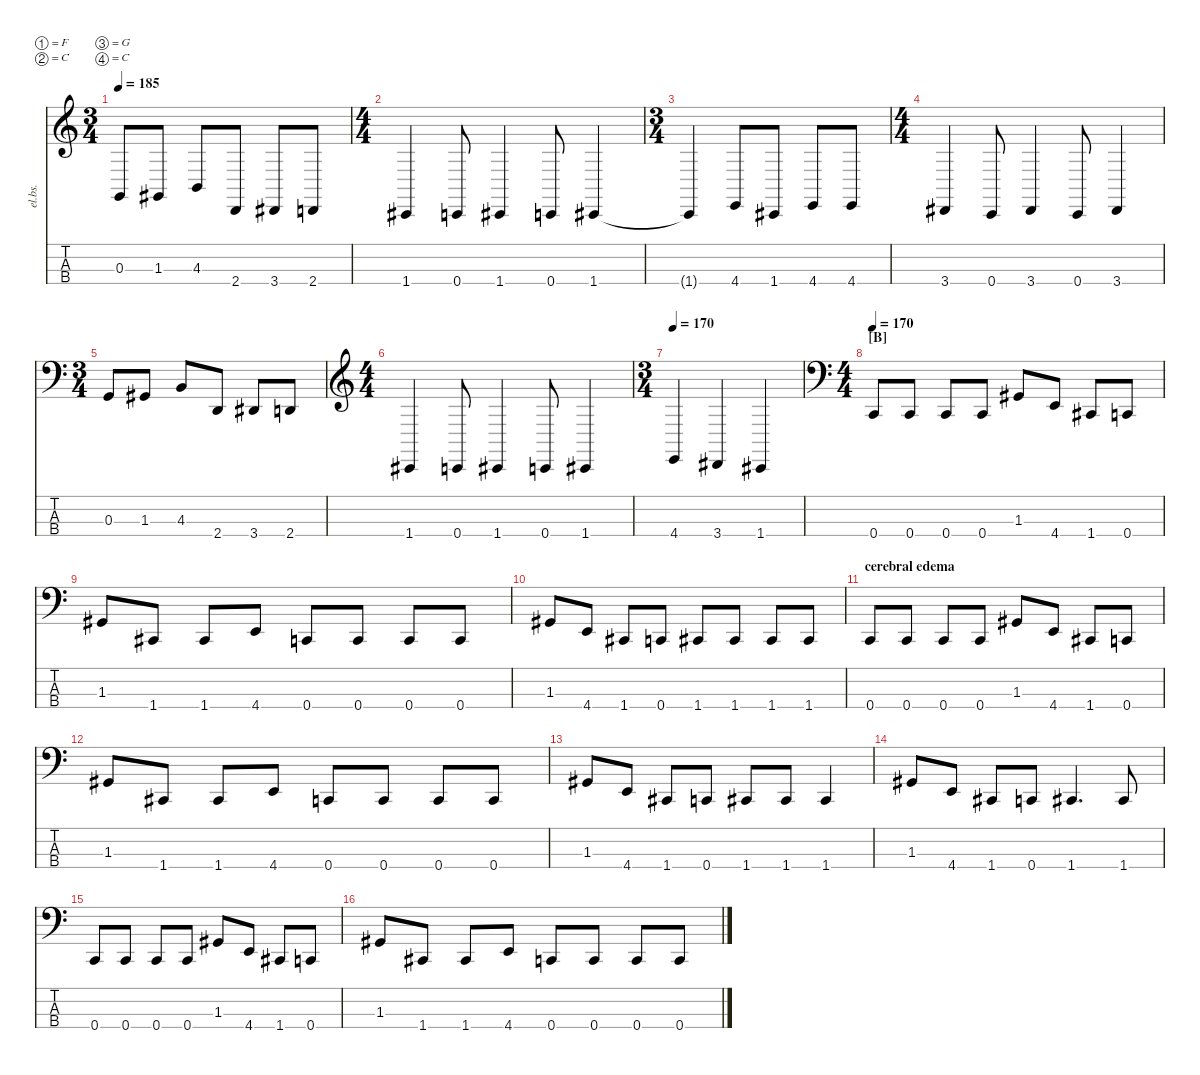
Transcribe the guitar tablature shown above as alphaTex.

\defaultSystemsLayout 4
\hideDynamics
\bracketExtendMode nobrackets
\otherSystemsTrackNameOrientation horizontal
\track ("Electric Bass" "el.bs.") {solo instrument electricbassfinger}
\staff {score tabs}
\tuning (F2 C2 G1 C1)
\ts (3 4)
\beaming (8 2 2 2)
\tempo 185
\clef g2
\ks c
0.3.8{dy mf beam Up} 1.3{acc #}.8{beam Up} 4.3.8{beam Up} 2.4.8{beam Up} 3.4{acc #}.8{beam Up} 2.4.8{beam Up} |
\ts (4 4)
\beaming (8 2 2 2 2)
1.4{acc #}.4{beam Up} 0.4.8{beam Up} 1.4{acc #}.4{beam Up} 0.4.8{beam Up} 1.4{acc #}.4{beam Up} |
\ts (3 4)
\beaming (8 2 2 2)
1.4{t acc #}.4{beam Up} 4.4.8{beam Up} 1.4{acc #}.8{beam Up} 4.4.8{beam Up} 4.4.8{beam Up} |
\ts (4 4)
\beaming (8 2 2 2 2)
3.4{acc #}.4{beam Up} 0.4.8{beam Up} 3.4{acc #}.4{beam Up} 0.4.8{beam Up} 3.4{acc #}.4{beam Up} |
\ts (3 4)
\beaming (8 2 2 2)
\clef f4
0.3.8{beam Up} 1.3{acc #}.8{beam Up} 4.3.8{beam Up} 2.4.8{beam Up} 3.4{acc #}.8{beam Up} 2.4.8{beam Up} |
\ts (4 4)
\beaming (8 2 2 2 2)
\clef g2
1.4{acc #}.4{beam Up} 0.4.8{beam Up} 1.4{acc #}.4{beam Up} 0.4.8{beam Up} 1.4{acc #}.4{beam Up} |
\ts (3 4)
\beaming (8 2 2 2)
\tempo 170
4.4.4{beam Up} 3.4{acc #}.4{beam Up} 1.4{acc #}.4{beam Up} |
\ts (4 4)
\beaming (8 2 2 2 2)
\section ("B" "")
\tempo 170
\clef f4
0.4.8{beam Up} 0.4.8{beam Up} 0.4.8{beam Up} 0.4.8{beam Up} 1.3{acc #}.8{beam Up} 4.4.8{beam Up} 1.4{acc #}.8{beam Up} 0.4.8{beam Up} |
1.3{acc #}.8{beam Up} 1.4{acc #}.8{beam Up} 1.4{acc #}.8{beam Up} 4.4.8{beam Up} 0.4.8{beam Up} 0.4.8{beam Up} 0.4.8{beam Up} 0.4.8{beam Up} |
1.3{acc #}.8{beam Up} 4.4.8{beam Up} 1.4{acc #}.8{beam Up} 0.4.8{beam Up} 1.4{acc #}.8{beam Up} 1.4{acc #}.8{beam Up} 1.4{acc #}.8{beam Up} 1.4{acc #}.8{beam Up} |
\section ("" "cerebral edema")
0.4.8{beam Up} 0.4.8{beam Up} 0.4.8{beam Up} 0.4.8{beam Up} 1.3{acc #}.8{beam Up} 4.4.8{beam Up} 1.4{acc #}.8{beam Up} 0.4.8{beam Up} |
1.3{acc #}.8{beam Up} 1.4{acc #}.8{beam Up} 1.4{acc #}.8{beam Up} 4.4.8{beam Up} 0.4.8{beam Up} 0.4.8{beam Up} 0.4.8{beam Up} 0.4.8{beam Up} |
1.3{acc #}.8{beam Up} 4.4.8{beam Up} 1.4{acc #}.8{beam Up} 0.4.8{beam Up} 1.4{acc #}.8{beam Up} 1.4{acc #}.8{beam Up} 1.4{acc #}.4{beam Up} |
1.3{acc #}.8{beam Up} 4.4.8{beam Up} 1.4{acc #}.8{beam Up} 0.4.8{beam Up} 1.4{acc #}.4{d beam Up} 1.4{acc #}.8{beam Up} |
0.4.8{beam Up} 0.4.8{beam Up} 0.4.8{beam Up} 0.4.8{beam Up} 1.3{acc #}.8{beam Up} 4.4.8{beam Up} 1.4{acc #}.8{beam Up} 0.4.8{beam Up} |
1.3{acc #}.8{beam Up} 1.4{acc #}.8{beam Up} 1.4{acc #}.8{beam Up} 4.4.8{beam Up} 0.4.8{beam Up} 0.4.8{beam Up} 0.4.8{beam Up} 0.4.8{beam Up}
